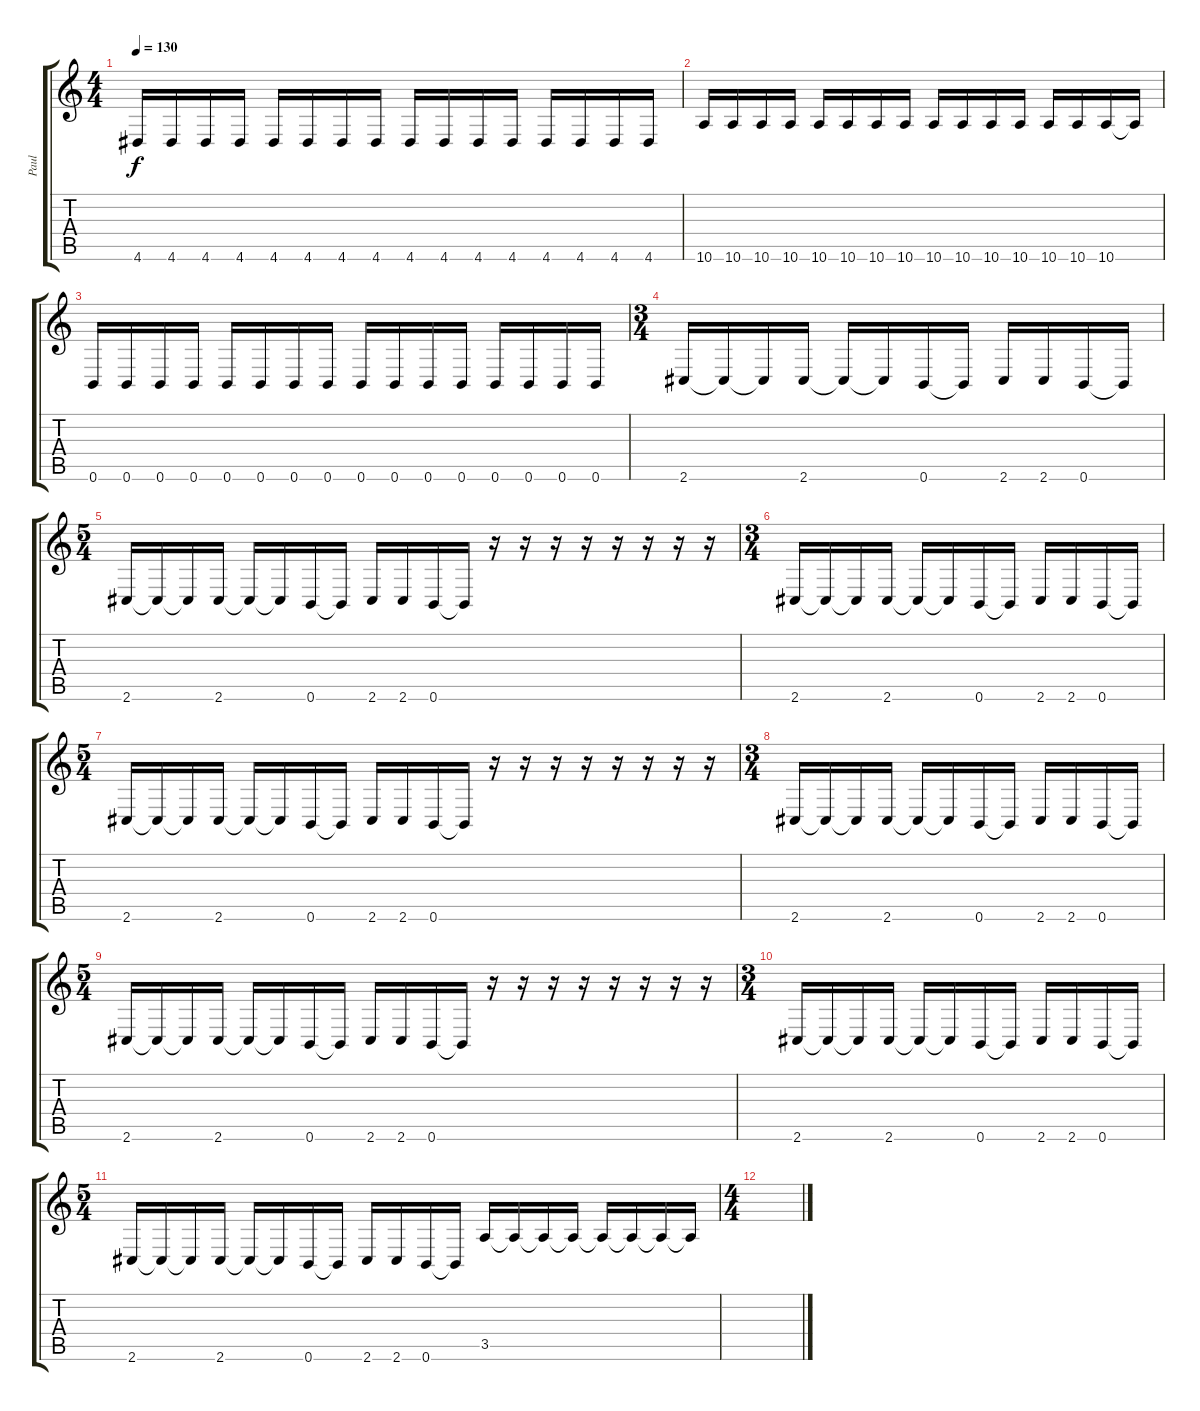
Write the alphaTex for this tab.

\track ("Paul" "Paul") {instrument electricbassfinger}
\staff {score tabs}
\tuning (Db4 Ab3 E3 B2 Gb2 B1) {hide}
\ts (4 4)
\tempo 130
\clef g2
\ks c
4.6.16{dy f} 4.6.16 4.6.16 4.6.16 4.6.16 4.6.16 4.6.16 4.6.16 4.6.16 4.6.16 4.6.16 4.6.16 4.6.16 4.6.16 4.6.16 4.6.16 |
10.6.16 10.6.16 10.6.16 10.6.16 10.6.16 10.6.16 10.6.16 10.6.16 10.6.16 10.6.16 10.6.16 10.6.16 10.6.16 10.6.16 10.6.16 10.6{t}.16 |
0.6.16 0.6.16 0.6.16 0.6.16 0.6.16 0.6.16 0.6.16 0.6.16 0.6.16 0.6.16 0.6.16 0.6.16 0.6.16 0.6.16 0.6.16 0.6.16 |
\ts (3 4)
2.6.16 2.6{t}.16 2.6{t}.16 2.6.16 2.6{t}.16 2.6{t}.16 0.6.16 0.6{t}.16 2.6.16 2.6.16 0.6.16 0.6{t}.16 |
\ts (5 4)
2.6.16 2.6{t}.16 2.6{t}.16 2.6.16 2.6{t}.16 2.6{t}.16 0.6.16 0.6{t}.16 2.6.16 2.6.16 0.6.16 0.6{t}.16 r.16 r.16 r.16 r.16 r.16 r.16 r.16 r.16 |
\ts (3 4)
2.6.16 2.6{t}.16 2.6{t}.16 2.6.16 2.6{t}.16 2.6{t}.16 0.6.16 0.6{t}.16 2.6.16 2.6.16 0.6.16 0.6{t}.16 |
\ts (5 4)
2.6.16 2.6{t}.16 2.6{t}.16 2.6.16 2.6{t}.16 2.6{t}.16 0.6.16 0.6{t}.16 2.6.16 2.6.16 0.6.16 0.6{t}.16 r.16 r.16 r.16 r.16 r.16 r.16 r.16 r.16 |
\ts (3 4)
2.6.16 2.6{t}.16 2.6{t}.16 2.6.16 2.6{t}.16 2.6{t}.16 0.6.16 0.6{t}.16 2.6.16 2.6.16 0.6.16 0.6{t}.16 |
\ts (5 4)
2.6.16 2.6{t}.16 2.6{t}.16 2.6.16 2.6{t}.16 2.6{t}.16 0.6.16 0.6{t}.16 2.6.16 2.6.16 0.6.16 0.6{t}.16 r.16 r.16 r.16 r.16 r.16 r.16 r.16 r.16 |
\ts (3 4)
2.6.16 2.6{t}.16 2.6{t}.16 2.6.16 2.6{t}.16 2.6{t}.16 0.6.16 0.6{t}.16 2.6.16 2.6.16 0.6.16 0.6{t}.16 |
\ts (5 4)
2.6.16 2.6{t}.16 2.6{t}.16 2.6.16 2.6{t}.16 2.6{t}.16 0.6.16 0.6{t}.16 2.6.16 2.6.16 0.6.16 0.6{t}.16 3.5.16 3.5{t}.16 3.5{t}.16 3.5{t}.16 3.5{t}.16 3.5{t}.16 3.5{t}.16 3.5{t}.16 |
\ts (4 4)
